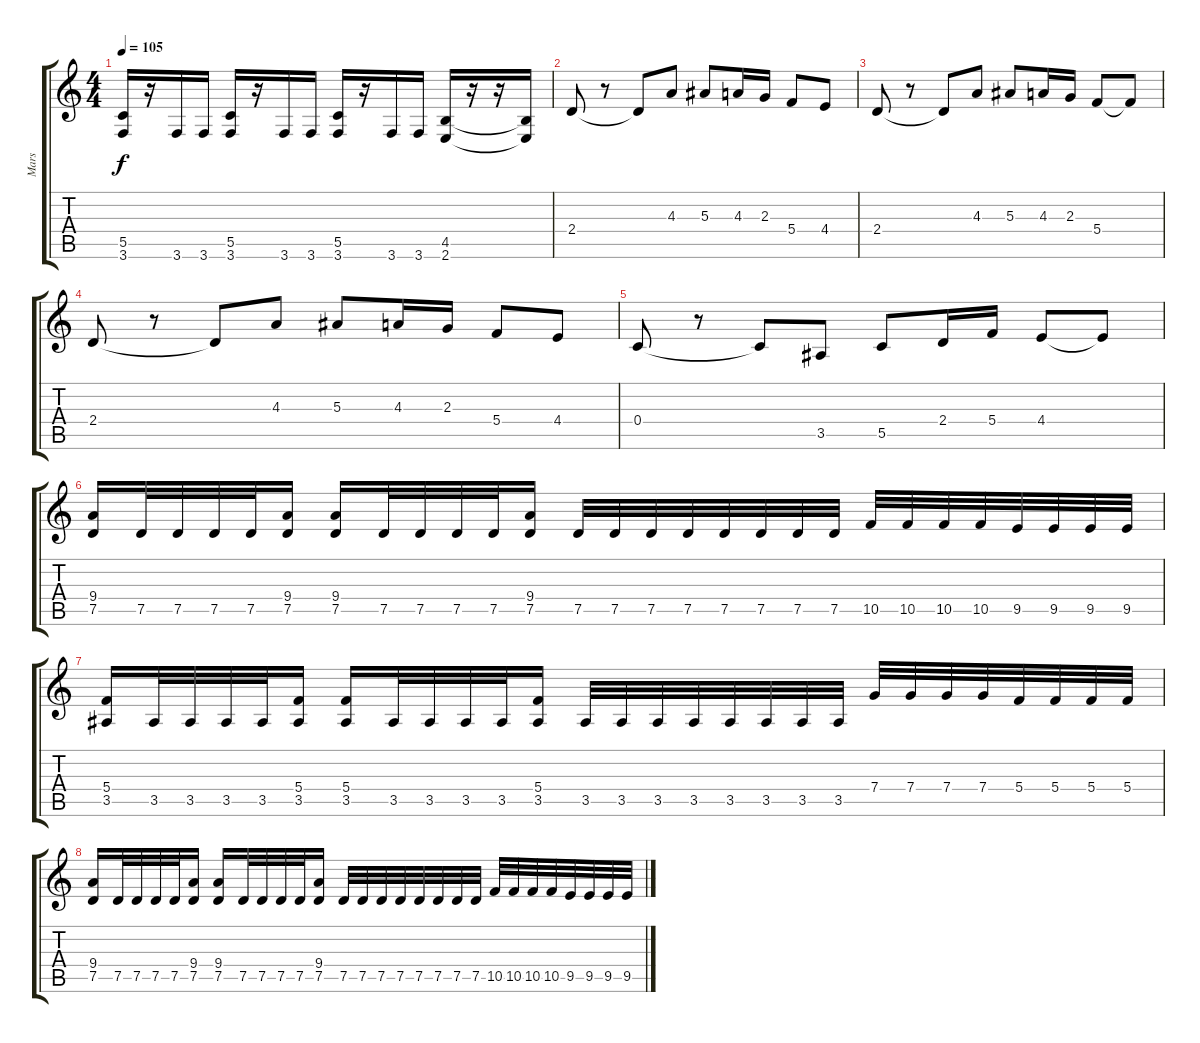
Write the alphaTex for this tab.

\track ("Mars" "Mars") {instrument distortionguitar}
\staff {score tabs}
\tuning (D4 A3 F3 C3 G2 D2) {hide}
\ts (4 4)
\tempo 105
\clef g2
\ks c
(5.5 3.6).16{dy f} r.16 3.6.16 3.6.16 (5.5 3.6).16 r.16 3.6.16 3.6.16 (5.5 3.6).16 r.16 3.6.16 3.6.16 (4.5 2.6).16 r.16 r.16 (4.5{t} 2.6{t}).16 |
2.4.8 r.8 2.4{t}.8 4.3.8 5.3.8 4.3.16 2.3.16 5.4.8 4.4.8 |
2.4.8 r.8 2.4{t}.8 4.3.8 5.3.8 4.3.16 2.3.16 5.4.8 5.4{t}.8 |
2.4.8 r.8 2.4{t}.8 4.3.8 5.3.8 4.3.16 2.3.16 5.4.8 4.4.8 |
0.4.8 r.8 0.4{t}.8 3.5.8 5.5.8 2.4.16 5.4.16 4.4.8 4.4{t}.8 |
(9.4 7.5).16 7.5.32 7.5.32 7.5.32 7.5.32 (9.4 7.5).16 (9.4 7.5).16 7.5.32 7.5.32 7.5.32 7.5.32 (9.4 7.5).16 7.5.32 7.5.32 7.5.32 7.5.32 7.5.32 7.5.32 7.5.32 7.5.32 10.5.32 10.5.32 10.5.32 10.5.32 9.5.32 9.5.32 9.5.32 9.5.32 |
(5.4 3.5).16 3.5.32 3.5.32 3.5.32 3.5.32 (5.4 3.5).16 (5.4 3.5).16 3.5.32 3.5.32 3.5.32 3.5.32 (5.4 3.5).16 3.5.32 3.5.32 3.5.32 3.5.32 3.5.32 3.5.32 3.5.32 3.5.32 7.4.32 7.4.32 7.4.32 7.4.32 5.4.32 5.4.32 5.4.32 5.4.32 |
(9.4 7.5).16 7.5.32 7.5.32 7.5.32 7.5.32 (9.4 7.5).16 (9.4 7.5).16 7.5.32 7.5.32 7.5.32 7.5.32 (9.4 7.5).16 7.5.32 7.5.32 7.5.32 7.5.32 7.5.32 7.5.32 7.5.32 7.5.32 10.5.32 10.5.32 10.5.32 10.5.32 9.5.32 9.5.32 9.5.32 9.5.32
